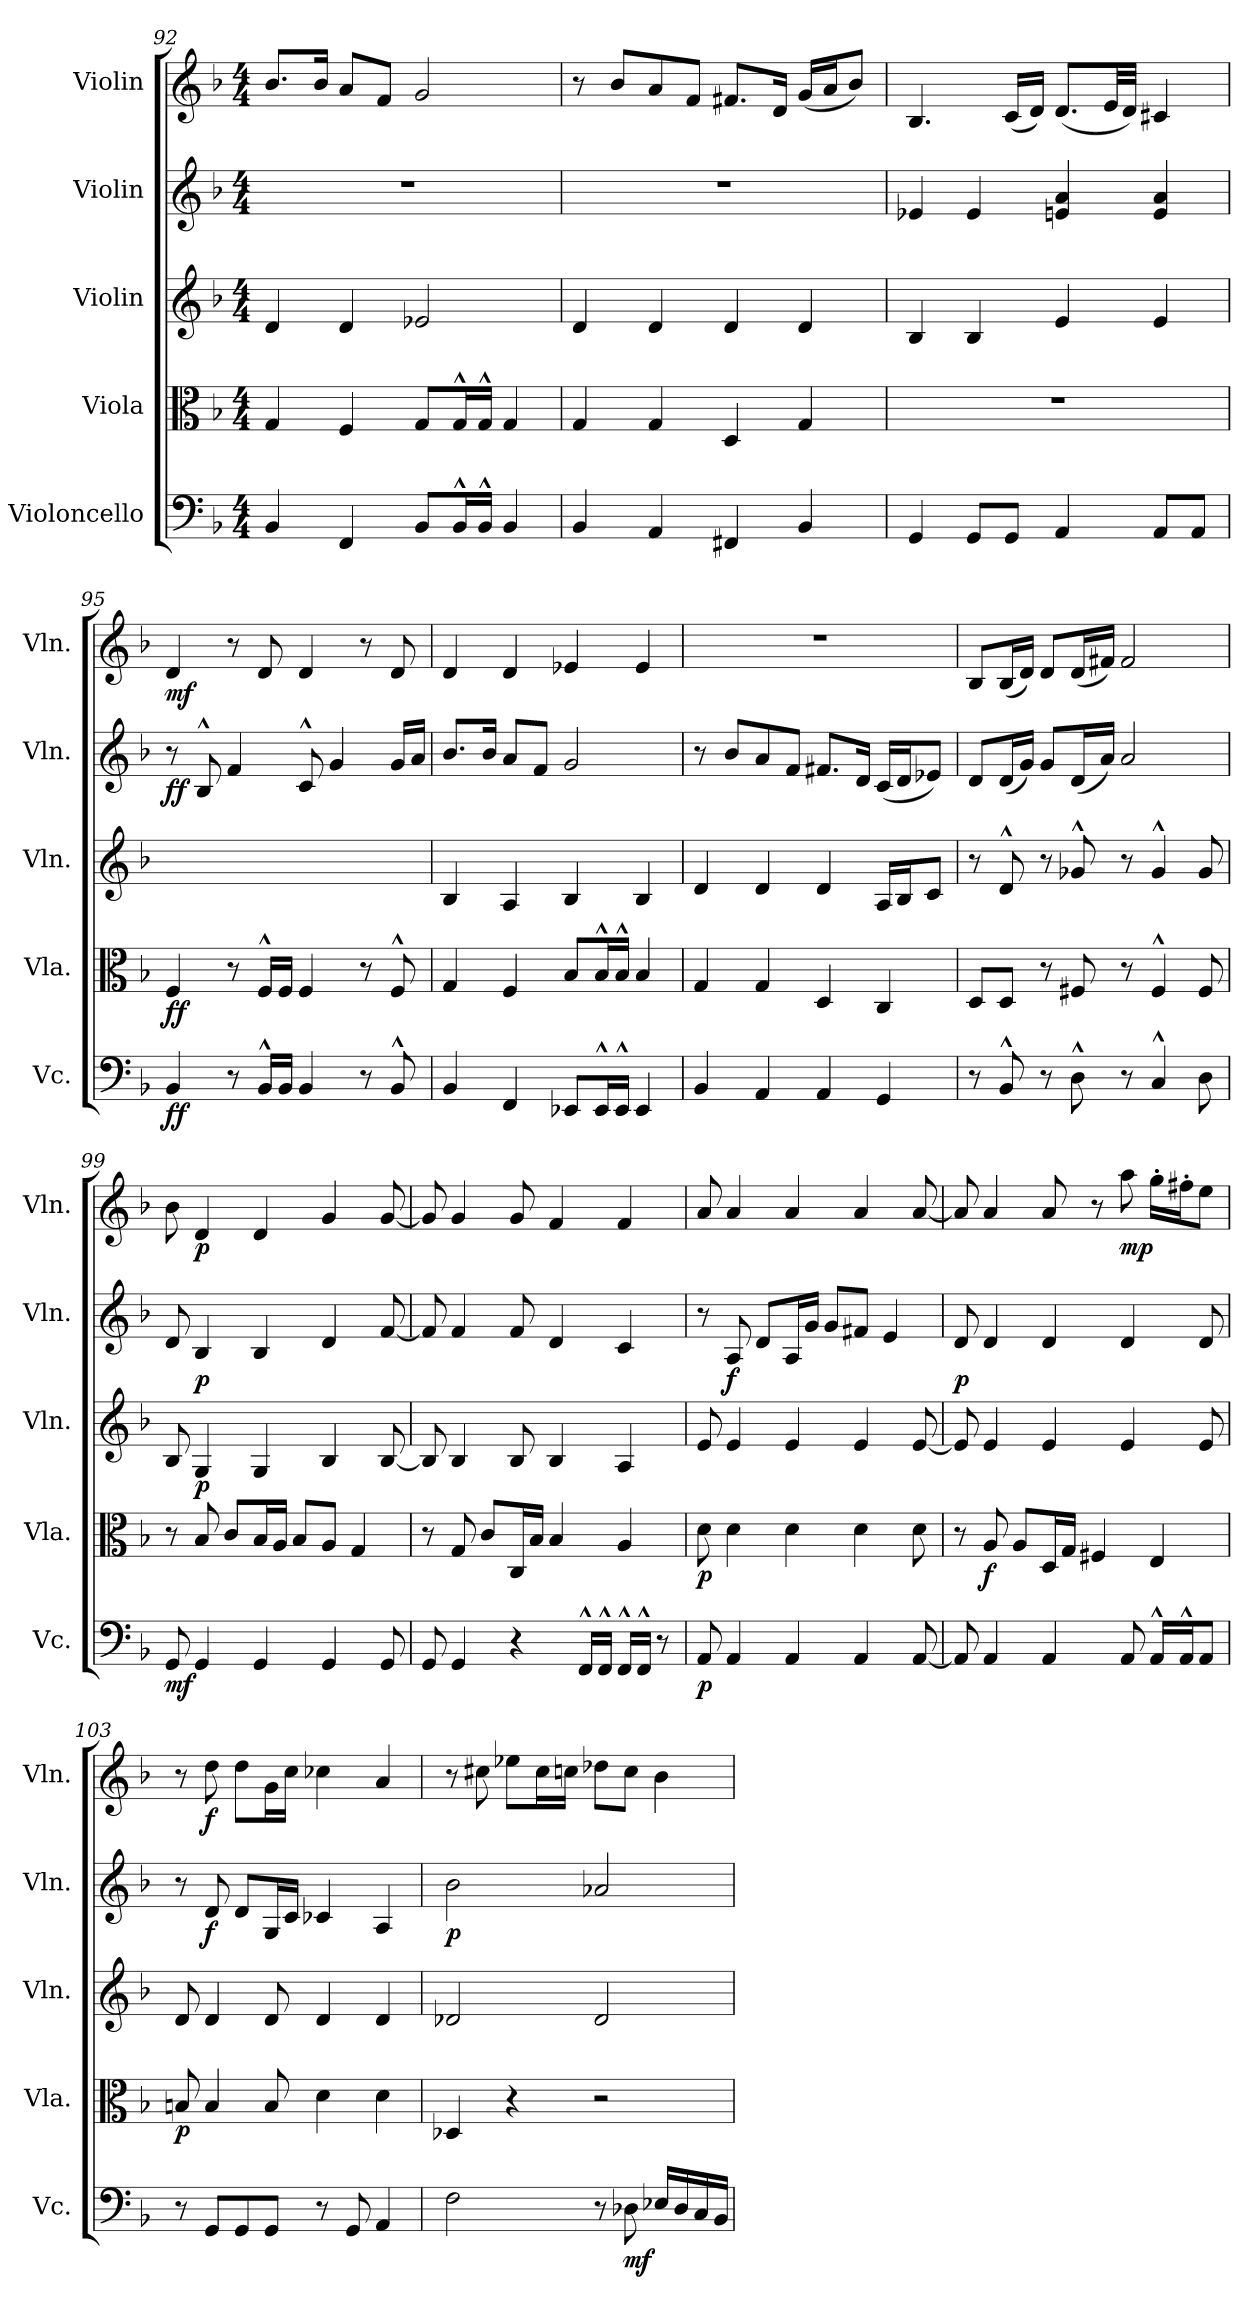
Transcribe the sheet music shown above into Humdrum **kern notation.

**kern	**dynam	**kern	**dynam	**kern	**dynam	**kern	**dynam	**kern	**dynam
*part5	*part5	*part4	*part4	*part3	*part3	*part2	*part2	*part1	*part1
*staff5	*staff5	*staff4	*staff4	*staff3	*staff3	*staff2	*staff2	*staff1	*staff1
*I"Violoncello	*	*I"Viola	*	*I"Violin	*	*I"Violin	*	*I"Violin	*
*I'Vc.	*	*I'Vla.	*	*I'Vln.	*	*I'Vln.	*	*I'Vln.	*
*clefF4	*	*clefC3	*	*clefG2	*	*clefG2	*	*clefG2	*
*k[b-]	*	*k[b-]	*	*k[b-]	*	*k[b-]	*	*k[b-]	*
*M4/4	*	*M4/4	*	*M4/4	*	*M4/4	*	*M4/4	*
=92	=92	=92	=92	=92	=92	=92	=92	=92	=92
4BB-/	.	4G/	.	4d/	.	1r	.	8.b-/L	.
.	.	.	.	.	.	.	.	16b-/Jk	.
4FF/	.	4F/	.	4d/	.	.	.	8a/L	.
.	.	.	.	.	.	.	.	8f/J	.
8BB-/L	.	8G/L	.	2e-X/	.	.	.	2g/	.
16BB-^^/L	.	16G^^/L	.	.	.	.	.	.	.
16BB-^^/JJ	.	16G^^/JJ	.	.	.	.	.	.	.
4BB-/	.	4G/	.	.	.	.	.	.	.
!!LO:PB:g=z
=93	=93	=93	=93	=93	=93	=93	=93	=93	=93
4BB-/	.	4G/	.	4d/	.	1r	.	8r	.
.	.	.	.	.	.	.	.	8b-/L	.
4AA/	.	4G/	.	4d/	.	.	.	8a/	.
.	.	.	.	.	.	.	.	8f/J	.
4FF#X/	.	4D/	.	4d/	.	.	.	8.f#X/L	.
.	.	.	.	.	.	.	.	16d/Jk	.
4BB-/	.	4G/	.	4d/	.	.	.	(16g/LL	.
.	.	.	.	.	.	.	.	16a/J	.
.	.	.	.	.	.	.	.	8b-/J)	.
=94	=94	=94	=94	=94	=94	=94	=94	=94	=94
4GG/	.	1r	.	4B-/	.	4e-X/	.	4.B-/	.
8GG/L	.	.	.	4B-/	.	4e-/	.	.	.
8GG/J	.	.	.	.	.	.	.	(16c/LL	.
.	.	.	.	.	.	.	.	16d/JJ)	.
4AA/	.	.	.	4e/	.	4en/ 4a/	.	(8.d/L	.
.	.	.	.	.	.	.	.	32e/LL	.
.	.	.	.	.	.	.	.	32d/JJJ)	.
8AA/L	.	.	.	4e/	.	4e/ 4a/	.	4c#X/	.
8AA/J	.	.	.	.	.	.	.	.	.
=95	=95	=95	=95	=95	=95	=95	=95	=95	=95
!	!LO:DY:b	!	!LO:DY:b	!	!	!	!LO:DY:b	!	!LO:DY:b
4BB-/	ff	4F/	ff	4d/yy	.	8r	ff	4d/	mf
.	.	.	.	.	.	8B-^^/	.	.	.
8r	.	8r	.	8ryy	.	4f/	.	8r	.
16BB-^^/LL	.	16F^^/LL	.	16d/LLyy	.	.	.	8d/	.
16BB-/JJ	.	16F/JJ	.	16d/JJyy	.	.	.	.	.
4BB-/	.	4F/	.	4d/yy	.	8c^^/	.	4d/	.
.	.	.	.	.	.	4g/	.	.	.
8r	.	8r	.	8ryy	.	.	.	8r	.
8BB-^^/	.	8F^^/	.	8d^^/yy	.	16g/LL	.	8d/	.
.	.	.	.	.	.	16a/JJ	.	.	.
=96	=96	=96	=96	=96	=96	=96	=96	=96	=96
4BB-/	.	4G/	.	4B-/	.	8.b-/L	.	4d/	.
.	.	.	.	.	.	16b-/Jk	.	.	.
4FF/	.	4F/	.	4A/	.	8a/L	.	4d/	.
.	.	.	.	.	.	8f/J	.	.	.
8EE-X/L	.	8B-/L	.	4B-/	.	2g/	.	4e-X/	.
16EE-^^/L	.	16B-^^/L	.	.	.	.	.	.	.
16EE-^^/JJ	.	16B-^^/JJ	.	.	.	.	.	.	.
4EE-/	.	4B-/	.	4B-/	.	.	.	4e-/	.
!!LO:LB:g=z
=97	=97	=97	=97	=97	=97	=97	=97	=97	=97
4BB-/	.	4G/	.	4d/	.	8r	.	1r	.
.	.	.	.	.	.	8b-/L	.	.	.
4AA/	.	4G/	.	4d/	.	8a/	.	.	.
.	.	.	.	.	.	8f/J	.	.	.
4AA/	.	4D/	.	4d/	.	8.f#X/L	.	.	.
.	.	.	.	.	.	16d/Jk	.	.	.
4GG/	.	4C/	.	16A/LL	.	(16c/LL	.	.	.
.	.	.	.	16B-/J	.	16d/J	.	.	.
.	.	.	.	8c/J	.	8e-X/J)	.	.	.
=98	=98	=98	=98	=98	=98	=98	=98	=98	=98
8r	.	8D/L	.	8r	.	8d/L	.	8B-/L	.
8BB-^^/	.	8D/J	.	8d^^/	.	(16d/L	.	(16B-/L	.
.	.	.	.	.	.	16g/JJ)	.	16d/JJ)	.
8r	.	8r	.	8r	.	8g/L	.	8d/L	.
8D^^\	.	8F#X/	.	8g-X^^/	.	(16d/L	.	(16d/L	.
.	.	.	.	.	.	16a/JJ)	.	16f#X/JJ)	.
8r	.	8r	.	8r	.	2a/	.	2f#/	.
4C^^/	.	4F#^^/	.	4g-^^/	.	.	.	.	.
8D\	.	8F#/	.	8g-/	.	.	.	.	.
=99	=99	=99	=99	=99	=99	=99	=99	=99	=99
!	!LO:DY:b	!	!	!	!	!	!	!	!
8GG/	mf	8r	.	8B-/	.	8d/	.	8b-\	.
!	!	!	!	!	!LO:DY:b	!	!LO:DY:b	!	!LO:DY:b
4GG/	.	8B-/	.	4G/	p	4B-/	p	4d/	p
.	.	8c/L	.	.	.	.	.	.	.
4GG/	.	16B-/L	.	4G/	.	4B-/	.	4d/	.
.	.	16A/JJ	.	.	.	.	.	.	.
.	.	8B-/L	.	.	.	.	.	.	.
4GG/	.	8A/J	.	4B-/	.	4d/	.	4g/	.
.	.	4G/	.	.	.	.	.	.	.
8GG/	.	.	.	[8B-/	.	[8f/	.	[8g/	.
=100	=100	=100	=100	=100	=100	=100	=100	=100	=100
8GG/	.	8r	.	8B-/]	.	8f/]	.	8g/]	.
4GG/	.	8G/	.	4B-/	.	4f/	.	4g/	.
.	.	8c/L	.	.	.	.	.	.	.
4r	.	16C/L	.	8B-/	.	8f/	.	8g/	.
.	.	16B-/JJ	.	.	.	.	.	.	.
.	.	4B-/	.	4B-/	.	4d/	.	4f/	.
16FF^^/LL	.	.	.	.	.	.	.	.	.
16FF^^/JJ	.	.	.	.	.	.	.	.	.
16FF^^/LL	.	4A/	.	4A/	.	4c/	.	4f/	.
16FF^^/JJ	.	.	.	.	.	.	.	.	.
8r	.	.	.	.	.	.	.	.	.
!!LO:PB:g=z
=101	=101	=101	=101	=101	=101	=101	=101	=101	=101
!	!LO:DY:b	!	!LO:DY:b	!	!	!	!	!	!
8AA/	p	8d\	p	8e/	.	8r	.	8a/	.
!	!	!	!	!	!	!	!LO:DY:b	!	!
4AA/	.	4d\	.	4e/	.	8A/	f	4a/	.
.	.	.	.	.	.	8d/L	.	.	.
4AA/	.	4d\	.	4e/	.	16A/L	.	4a/	.
.	.	.	.	.	.	16g/JJ	.	.	.
.	.	.	.	.	.	8g/L	.	.	.
4AA/	.	4d\	.	4e/	.	8f#X/J	.	4a/	.
.	.	.	.	.	.	4e/	.	.	.
[8AA/	.	8d\	.	[8e/	.	.	.	[8a/	.
=102	=102	=102	=102	=102	=102	=102	=102	=102	=102
!	!	!	!	!	!	!	!LO:DY:b	!	!
8AA/]	.	8r	.	8e/]	.	8d/	p	8a/]	.
!	!	!	!LO:DY:b	!	!	!	!	!	!
4AA/	.	8A/	f	4e/	.	4d/	.	4a/	.
.	.	8A/L	.	.	.	.	.	.	.
4AA/	.	16D/L	.	4e/	.	4d/	.	8a/	.
.	.	16G/JJ	.	.	.	.	.	.	.
.	.	4F#X/	.	.	.	.	.	8r	.
!	!	!	!	!	!	!	!	!	!LO:DY:b
8AA/	.	.	.	4e/	.	4d/	.	8aa\	mp
16AA^^/LL	.	4E/	.	.	.	.	.	16gg'\LL	.
16AA^^/J	.	.	.	.	.	.	.	16ff#X'\J	.
8AA/J	.	.	.	8e/	.	8d/	.	8ee\J	.
=103	=103	=103	=103	=103	=103	=103	=103	=103	=103
!	!	!	!LO:DY:b	!	!	!	!	!	!
8r	.	8Bn/	p	8d/	.	8r	.	8r	.
!	!	!	!	!	!	!	!LO:DY:b	!	!LO:DY:b
8GG/L	.	4B/	.	4d/	.	8d/	f	8dd\	f
8GG/	.	.	.	.	.	8d/L	.	8dd\L	.
8GG/J	.	8B/	.	8d/	.	16G/L	.	16g\L	.
.	.	.	.	.	.	16c/JJ	.	16cc\JJ	.
8r	.	4d\	.	4d/	.	4c-X/	.	4cc-X\	.
8GG/	.	.	.	.	.	.	.	.	.
4AA/	.	4d\	.	4d/	.	4A/	.	4a/	.
!!LO:LB:g=z
=104	=104	=104	=104	=104	=104	=104	=104	=104	=104
!	!	!	!	!	!	!	!LO:DY:b	!	!
2F\	.	4D-X/	.	2d-X/	.	2b-\	p	8r	.
.	.	.	.	.	.	.	.	8cc#X\	.
.	.	4r	.	.	.	.	.	8ee-X\L	.
.	.	.	.	.	.	.	.	16cc#\L	.
.	.	.	.	.	.	.	.	16ccn\JJ	.
8r	.	2r	.	2d-/	.	2a-X/	.	8dd-X\L	.
!	!LO:DY:b	!	!	!	!	!	!	!	!
8D-X\	mf	.	.	.	.	.	.	8cc\J	.
16E-X/LL	.	.	.	.	.	.	.	4b-\	.
16D-/	.	.	.	.	.	.	.	.	.
16C/	.	.	.	.	.	.	.	.	.
16BB-/JJ	.	.	.	.	.	.	.	.	.
=	=	=	=	=	=	=	=	=	=
*-	*-	*-	*-	*-	*-	*-	*-	*-	*-
